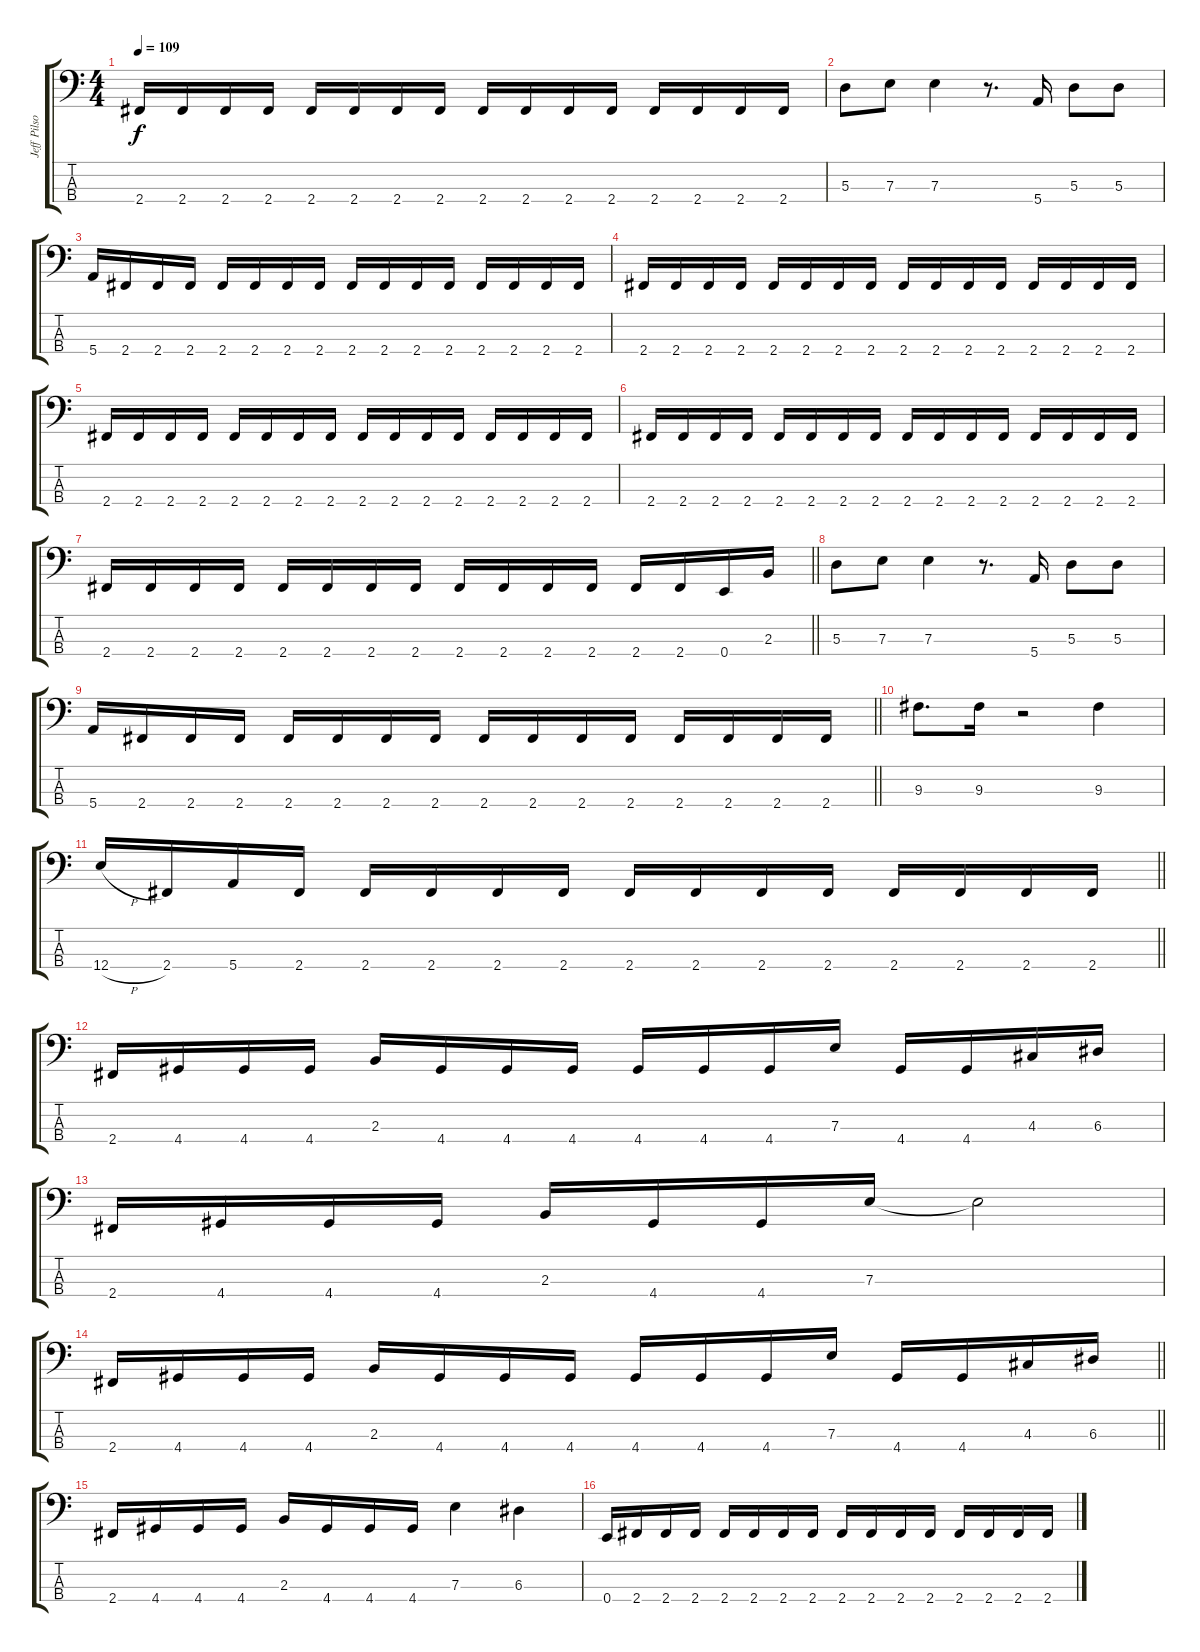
\track ("Jeff Pilson" "Jeff Pilso") {instrument electricbassfinger}
\staff {score tabs}
\tuning (G2 D2 A1 E1) {hide}
\ts (4 4)
\tempo 109
\clef f4
\ks c
2.4.16{dy f} 2.4.16 2.4.16 2.4.16 2.4.16 2.4.16 2.4.16 2.4.16 2.4.16 2.4.16 2.4.16 2.4.16 2.4.16 2.4.16 2.4.16 2.4.16 |
5.3.8 7.3.8 7.3.4 r.8{d} 5.4.16 5.3.8 5.3.8 |
5.4.16 2.4.16 2.4.16 2.4.16 2.4.16 2.4.16 2.4.16 2.4.16 2.4.16 2.4.16 2.4.16 2.4.16 2.4.16 2.4.16 2.4.16 2.4.16 |
2.4.16 2.4.16 2.4.16 2.4.16 2.4.16 2.4.16 2.4.16 2.4.16 2.4.16 2.4.16 2.4.16 2.4.16 2.4.16 2.4.16 2.4.16 2.4.16 |
2.4.16 2.4.16 2.4.16 2.4.16 2.4.16 2.4.16 2.4.16 2.4.16 2.4.16 2.4.16 2.4.16 2.4.16 2.4.16 2.4.16 2.4.16 2.4.16 |
2.4.16 2.4.16 2.4.16 2.4.16 2.4.16 2.4.16 2.4.16 2.4.16 2.4.16 2.4.16 2.4.16 2.4.16 2.4.16 2.4.16 2.4.16 2.4.16 |
\barLineRight lightlight
2.4.16 2.4.16 2.4.16 2.4.16 2.4.16 2.4.16 2.4.16 2.4.16 2.4.16 2.4.16 2.4.16 2.4.16 2.4.16 2.4.16 0.4.16 2.3.16 |
5.3.8 7.3.8 7.3.4 r.8{d} 5.4.16 5.3.8 5.3.8 |
\barLineRight lightlight
5.4.16 2.4.16 2.4.16 2.4.16 2.4.16 2.4.16 2.4.16 2.4.16 2.4.16 2.4.16 2.4.16 2.4.16 2.4.16 2.4.16 2.4.16 2.4.16 |
9.3.8{d} 9.3.16 r.2 9.3.4 |
\barLineRight lightlight
12.4{h}.16 2.4.16 5.4.16 2.4.16 2.4.16 2.4.16 2.4.16 2.4.16 2.4.16 2.4.16 2.4.16 2.4.16 2.4.16 2.4.16 2.4.16 2.4.16 |
2.4.16 4.4.16 4.4.16 4.4.16 2.3.16 4.4.16 4.4.16 4.4.16 4.4.16 4.4.16 4.4.16 7.3.16 4.4.16 4.4.16 4.3.16 6.3.16 |
2.4.16 4.4.16 4.4.16 4.4.16 2.3.16 4.4.16 4.4.16 7.3.16 7.3{t}.2 |
\barLineRight lightlight
2.4.16 4.4.16 4.4.16 4.4.16 2.3.16 4.4.16 4.4.16 4.4.16 4.4.16 4.4.16 4.4.16 7.3.16 4.4.16 4.4.16 4.3.16 6.3.16 |
2.4.16 4.4.16 4.4.16 4.4.16 2.3.16 4.4.16 4.4.16 4.4.16 7.3.4 6.3.4 |
0.4.16 2.4.16 2.4.16 2.4.16 2.4.16 2.4.16 2.4.16 2.4.16 2.4.16 2.4.16 2.4.16 2.4.16 2.4.16 2.4.16 2.4.16 2.4.16
